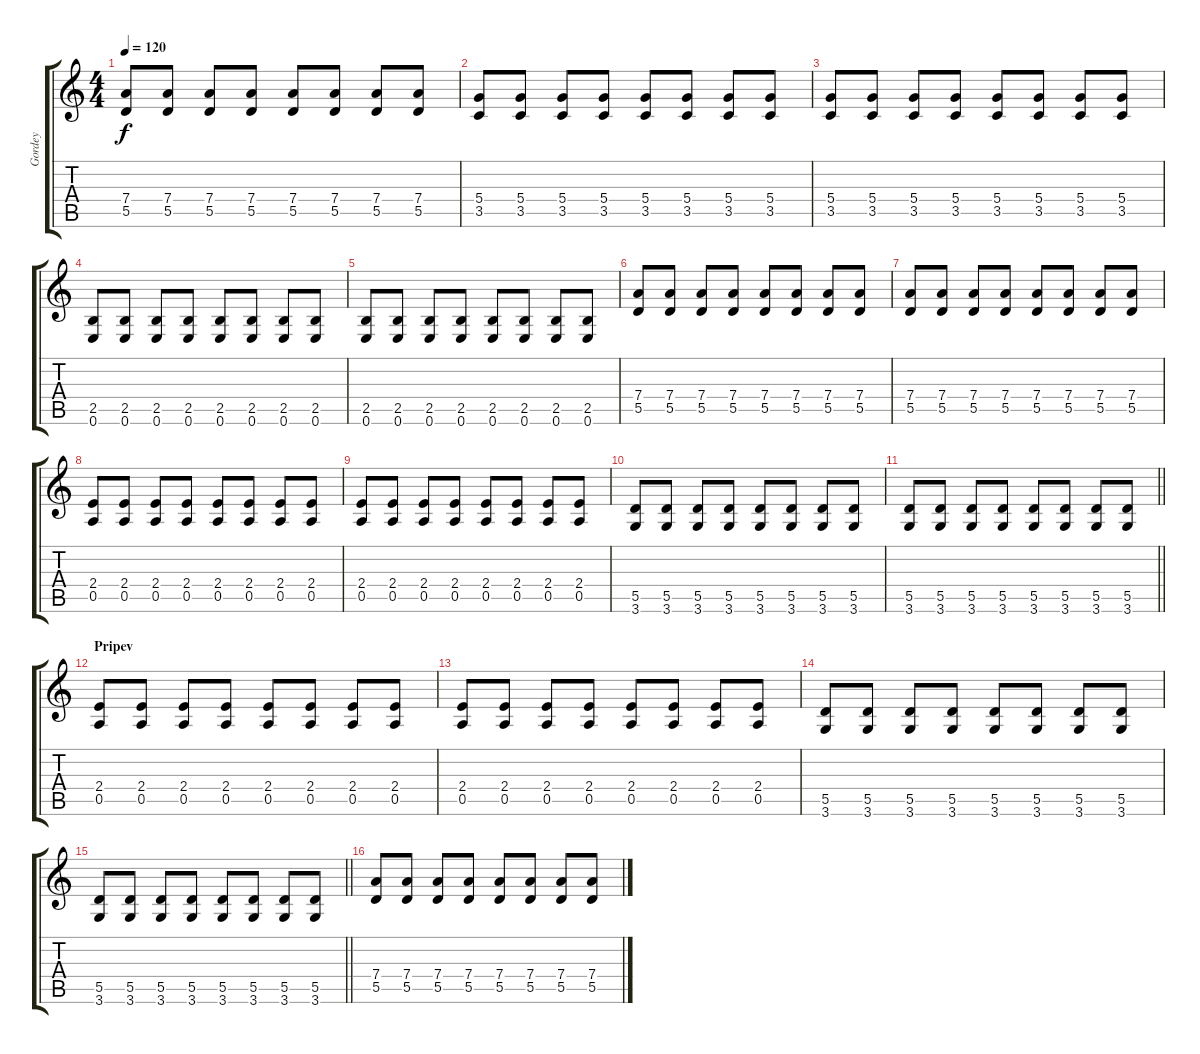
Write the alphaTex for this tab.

\track ("Gordey" "Gordey") {instrument acousticguitarsteel}
\staff {score tabs}
\tuning (E4 B3 G3 D3 A2 E2) {hide}
\ts (4 4)
\tempo 120
\clef g2
\ks c
(7.4 5.5).8{dy f} (7.4 5.5).8 (7.4 5.5).8 (7.4 5.5).8 (7.4 5.5).8 (7.4 5.5).8 (7.4 5.5).8 (7.4 5.5).8 |
(5.4 3.5).8 (5.4 3.5).8 (5.4 3.5).8 (5.4 3.5).8 (5.4 3.5).8 (5.4 3.5).8 (5.4 3.5).8 (5.4 3.5).8 |
(5.4 3.5).8 (5.4 3.5).8 (5.4 3.5).8 (5.4 3.5).8 (5.4 3.5).8 (5.4 3.5).8 (5.4 3.5).8 (5.4 3.5).8 |
(2.5 0.6).8 (2.5 0.6).8 (2.5 0.6).8 (2.5 0.6).8 (2.5 0.6).8 (2.5 0.6).8 (2.5 0.6).8 (2.5 0.6).8 |
(2.5 0.6).8 (2.5 0.6).8 (2.5 0.6).8 (2.5 0.6).8 (2.5 0.6).8 (2.5 0.6).8 (2.5 0.6).8 (2.5 0.6).8 |
(7.4 5.5).8 (7.4 5.5).8 (7.4 5.5).8 (7.4 5.5).8 (7.4 5.5).8 (7.4 5.5).8 (7.4 5.5).8 (7.4 5.5).8 |
(7.4 5.5).8 (7.4 5.5).8 (7.4 5.5).8 (7.4 5.5).8 (7.4 5.5).8 (7.4 5.5).8 (7.4 5.5).8 (7.4 5.5).8 |
(2.4 0.5).8 (2.4 0.5).8 (2.4 0.5).8 (2.4 0.5).8 (2.4 0.5).8 (2.4 0.5).8 (2.4 0.5).8 (2.4 0.5).8 |
(2.4 0.5).8 (2.4 0.5).8 (2.4 0.5).8 (2.4 0.5).8 (2.4 0.5).8 (2.4 0.5).8 (2.4 0.5).8 (2.4 0.5).8 |
(5.5 3.6).8 (5.5 3.6).8 (5.5 3.6).8 (5.5 3.6).8 (5.5 3.6).8 (5.5 3.6).8 (5.5 3.6).8 (5.5 3.6).8 |
\barLineRight lightlight
(5.5 3.6).8 (5.5 3.6).8 (5.5 3.6).8 (5.5 3.6).8 (5.5 3.6).8 (5.5 3.6).8 (5.5 3.6).8 (5.5 3.6).8 |
\section ("" "Pripev")
(2.4 0.5).8 (2.4 0.5).8 (2.4 0.5).8 (2.4 0.5).8 (2.4 0.5).8 (2.4 0.5).8 (2.4 0.5).8 (2.4 0.5).8 |
(2.4 0.5).8 (2.4 0.5).8 (2.4 0.5).8 (2.4 0.5).8 (2.4 0.5).8 (2.4 0.5).8 (2.4 0.5).8 (2.4 0.5).8 |
(5.5 3.6).8 (5.5 3.6).8 (5.5 3.6).8 (5.5 3.6).8 (5.5 3.6).8 (5.5 3.6).8 (5.5 3.6).8 (5.5 3.6).8 |
\barLineRight lightlight
(5.5 3.6).8 (5.5 3.6).8 (5.5 3.6).8 (5.5 3.6).8 (5.5 3.6).8 (5.5 3.6).8 (5.5 3.6).8 (5.5 3.6).8 |
(7.4 5.5).8 (7.4 5.5).8 (7.4 5.5).8 (7.4 5.5).8 (7.4 5.5).8 (7.4 5.5).8 (7.4 5.5).8 (7.4 5.5).8
